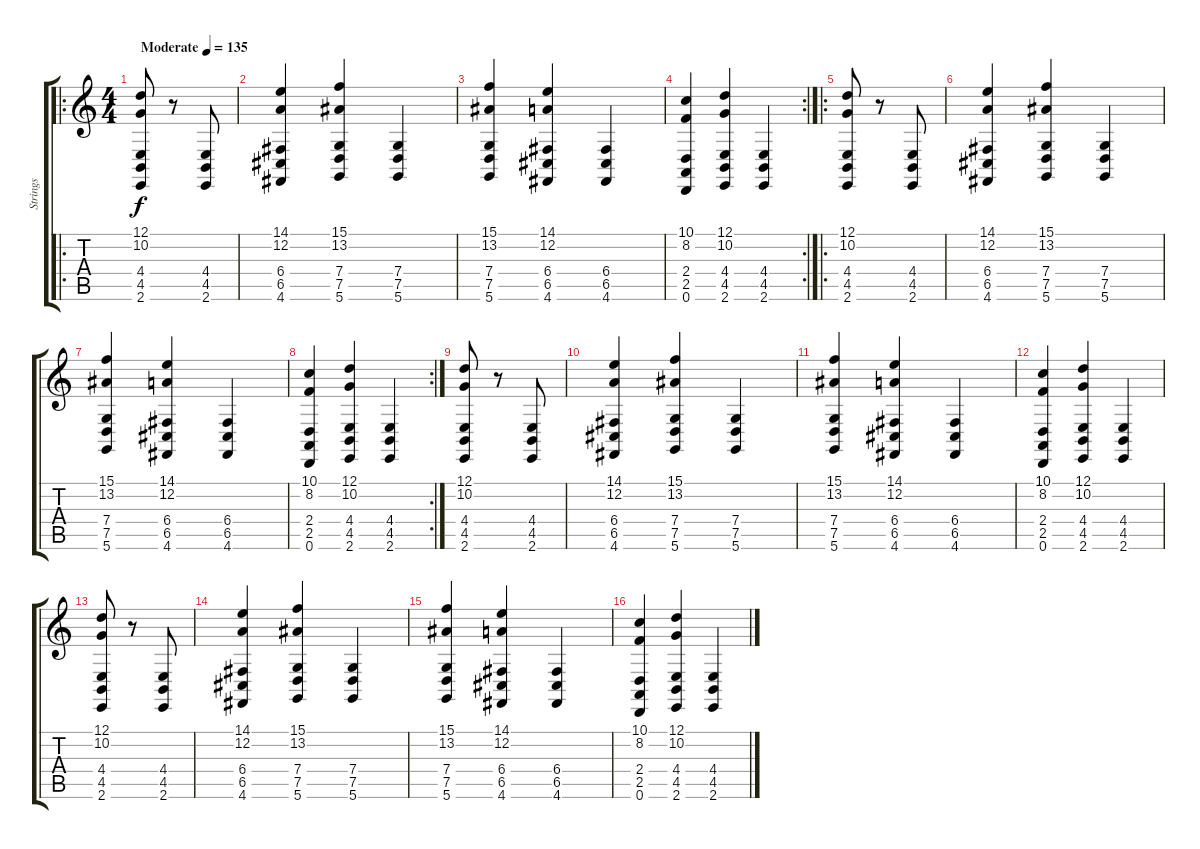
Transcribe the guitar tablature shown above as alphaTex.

\track ("Strings" "Strings") {instrument pizzicatostrings}
\staff {score tabs}
\tuning (D4 A3 F3 C3 G2 D2) {hide}
\ro
\ts (4 4)
\tempo (135 "Moderate")
\clef g2
\ks c
(12.1 10.2 4.4 4.5 2.6).8{dy f instrument pizzicatostrings} r.8 (4.4 4.5 2.6).8 |
(14.1 12.2 6.4 6.5 4.6).4 (15.1 13.2 7.4 7.5 5.6).4 (7.4 7.5 5.6).4 |
(15.1 13.2 7.4 7.5 5.6).4 (14.1 12.2 6.4 6.5 4.6).4 (6.4 6.5 4.6).4 |
\rc 2
(10.1 8.2 2.4 2.5 0.6).4 (12.1 10.2 4.4 4.5 2.6).4 (4.4 4.5 2.6).4 |
\ro
(12.1 10.2 4.4 4.5 2.6).8 r.8 (4.4 4.5 2.6).8 |
(14.1 12.2 6.4 6.5 4.6).4 (15.1 13.2 7.4 7.5 5.6).4 (7.4 7.5 5.6).4 |
(15.1 13.2 7.4 7.5 5.6).4 (14.1 12.2 6.4 6.5 4.6).4 (6.4 6.5 4.6).4 |
\rc 2
(10.1 8.2 2.4 2.5 0.6).4 (12.1 10.2 4.4 4.5 2.6).4 (4.4 4.5 2.6).4 |
(12.1 10.2 4.4 4.5 2.6).8 r.8 (4.4 4.5 2.6).8 |
(14.1 12.2 6.4 6.5 4.6).4 (15.1 13.2 7.4 7.5 5.6).4 (7.4 7.5 5.6).4 |
(15.1 13.2 7.4 7.5 5.6).4 (14.1 12.2 6.4 6.5 4.6).4 (6.4 6.5 4.6).4 |
(10.1 8.2 2.4 2.5 0.6).4 (12.1 10.2 4.4 4.5 2.6).4 (4.4 4.5 2.6).4 |
(12.1 10.2 4.4 4.5 2.6).8 r.8 (4.4 4.5 2.6).8 |
(14.1 12.2 6.4 6.5 4.6).4 (15.1 13.2 7.4 7.5 5.6).4 (7.4 7.5 5.6).4 |
(15.1 13.2 7.4 7.5 5.6).4 (14.1 12.2 6.4 6.5 4.6).4 (6.4 6.5 4.6).4 |
(10.1 8.2 2.4 2.5 0.6).4 (12.1 10.2 4.4 4.5 2.6).4 (4.4 4.5 2.6).4
